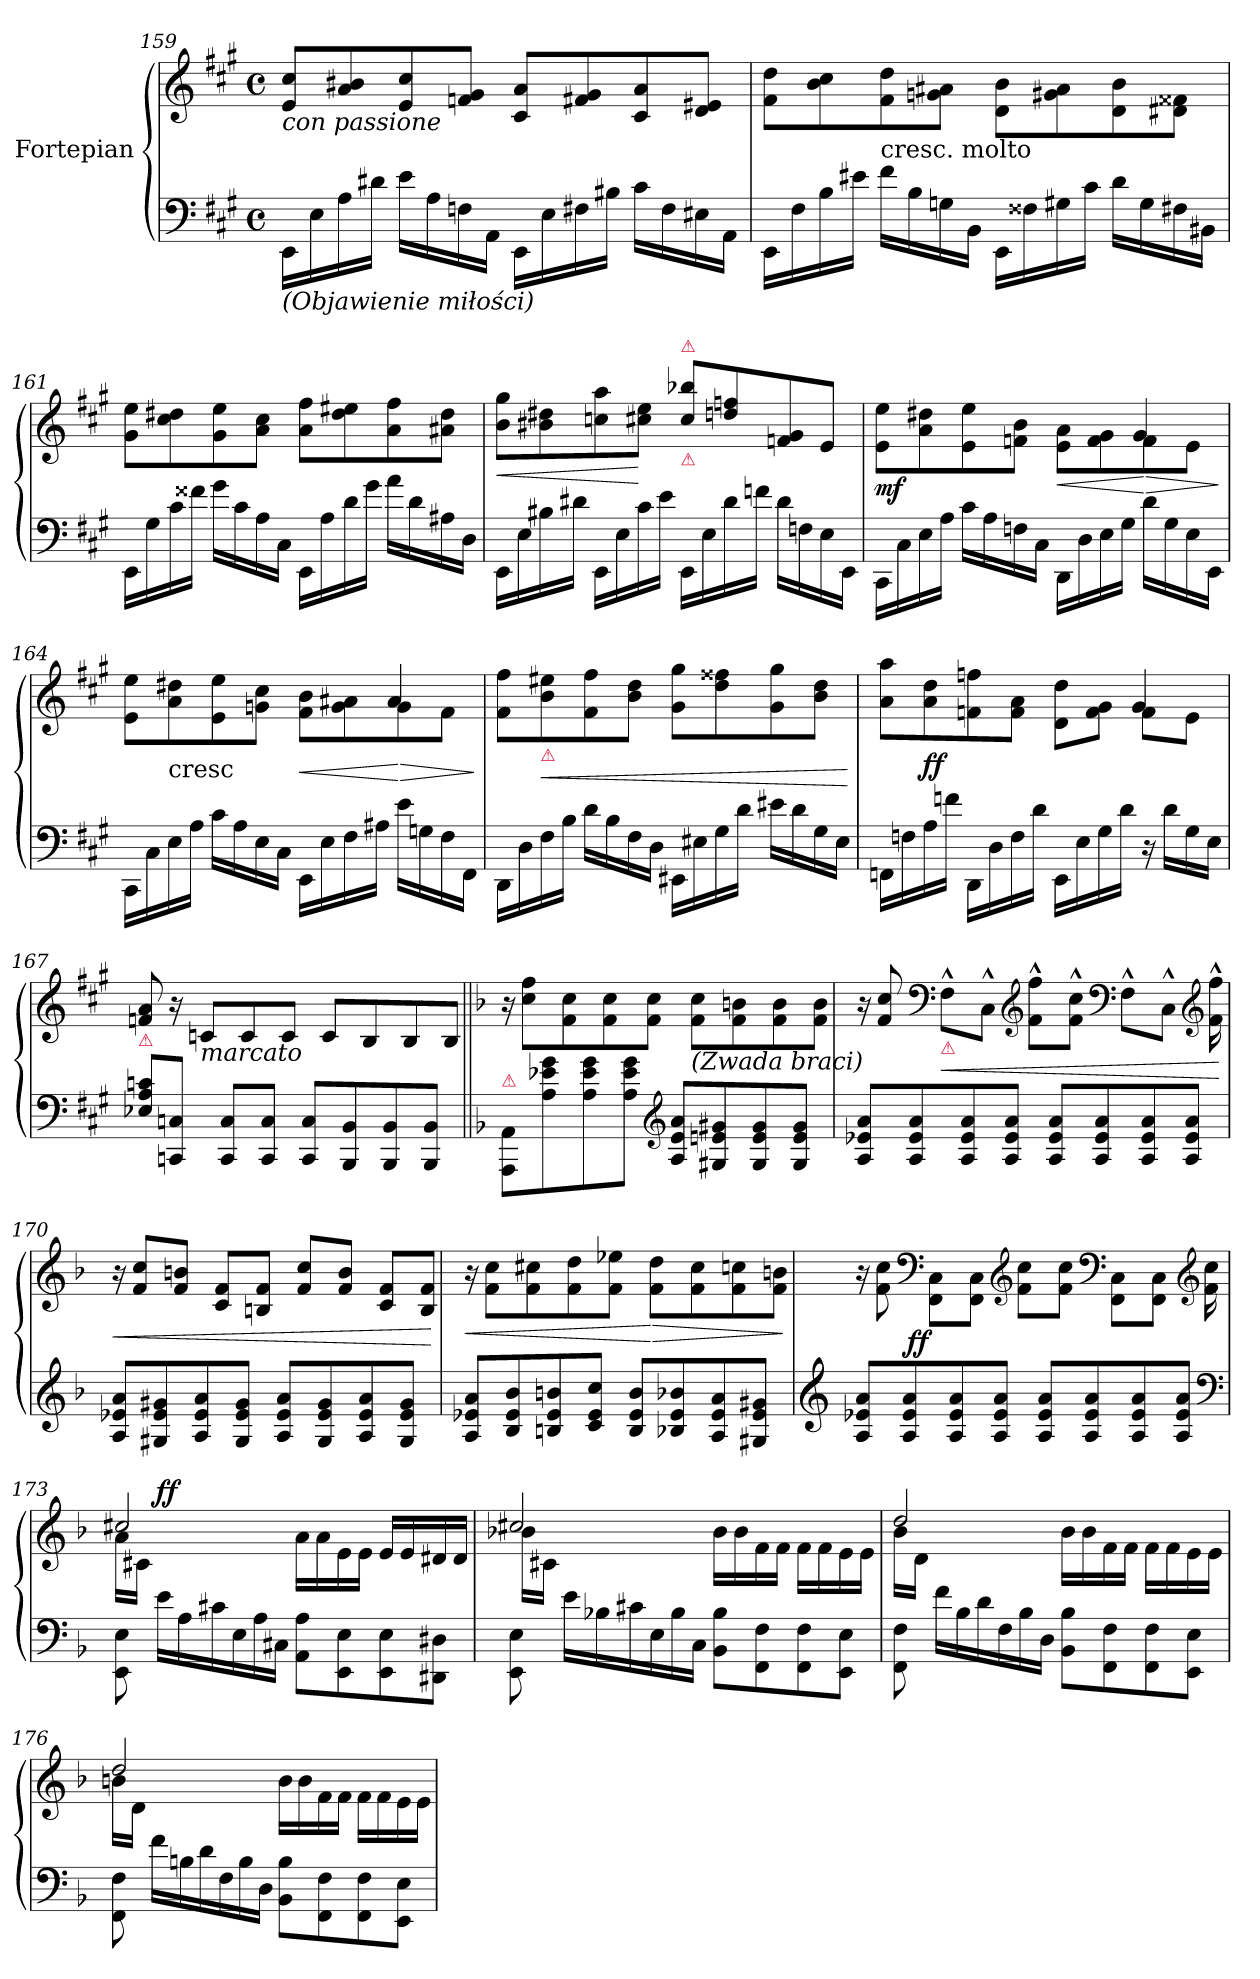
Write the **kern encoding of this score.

**kern	**kern	**dynam
*part1	*part1	*part1
*staff2	*staff1	*staff1/2
*I"Fortepian	*	*
*clefF4	*clefG2	*
*k[f#c#g#]	*k[f#c#g#]	*
*M4/4	*M4/4	*
*met(c)	*met(c)	*
=159	=159	=159
!	!LO:TX:b:i:t=con passione	!
!LO:TX:b:i:t=(Objawienie miłości)	!	!
16EE\LL	8e/ 8cc#/L	.
16E\	.	.
16A\	8a/ 8b#X/	.
16d#X\JJ	.	.
16e\LL	8e/ 8cc#/	.
16A\	.	.
16Fn\	8fn/ 8g#/J	.
16AA\JJ	.	.
16EE\LL	8c#/ 8a/L	.
16E\	.	.
16F#X\	8f#X/ 8g#/	.
16B#X\JJ	.	.
16c#\LL	8c#/ 8a/	.
16F#\	.	.
16E#X\	8d/ 8e#X/J	.
16AA\JJ	.	.
=160	=160	=160
16EE\LL	8f#\ 8dd\L	.
16F#\	.	.
16B\	8b\ 8cc#\	.
16e#X\JJ	.	.
!	!LO:TX:c:t=cresc. molto	!
16f#\LL	8f#\ 8dd\	.
16B\	.	.
16Gn\	8gn\ 8a#X\J	.
16BB\JJ	.	.
16EE\LL	8d\ 8b\L	.
16F##X\	.	.
16G#X\	8g#X\ 8a#\	.
16c#\JJ	.	.
16d\LL	8d\ 8b\	.
16G#\	.	.
16F#X\	8d#X\ 8f##X\J	.
16BB#X\JJ	.	.
=161	=161	=161
16EE\LL	8g#\ 8ee\L	.
16G#\	.	.
16c#\	8cc#\ 8dd#X\	.
16f##X\JJ	.	.
16g#\LL	8g#\ 8ee\	.
16c#\	.	.
16A\	8a\ 8cc#\J	.
16C#\JJ	.	.
16EE\LL	8a\ 8ff#\L	.
16A\	.	.
16d\	8dd#\ 8ee#X\	.
16g#\JJ	.	.
16a\LL	8a\ 8ff#\	.
16d\	.	.
16A#X\	8a#X\ 8dd#\J	.
16D\JJ	.	.
=162	=162	=162
16EE\LL	8b\ 8gg#\L	<
16E\	.	.
16B#X\	8b#X\ 8dd#X\	.
16d#X\JJ	.	.
16EE\LL	8ccn\ 8aa\	.
16E\	.	.
16c#\	8cc#X\ 8ee\J	[
16e\JJ	.	.
!	!LO:TX:a:color=crimson:t=⚠	!
!	!LO:TX:b:color=crimson:t=⚠	!
16EE\LL	8cc#\ 8bb-X\L	.
16E\	.	.
16d#\	8ddn\ 8ffn\	.
16fn\JJ	.	.
16d#\LL	8fn/ 8g#/	.
16Fn\	.	.
16E\	8e/J	.
16EE\JJ	.	.
=163	=163	=163
*	*^	*
16CC#\LL	8e\ 8ee\L	2ryy	mf
16C#\	.	.	.
16E\	8a\ 8dd#X\	.	.
16A\JJ	.	.	.
16c#\LL	8e\ 8ee\	.	.
16A\	.	.	.
16Fn\	8fn\ 8b\J	.	.
16C#\JJ	.	.	.
16DD\LL	8e\ 8a\L	8ryy	<
16D\	.	.	.
16E\	8f\ 8g#\	8ryy	.
16G#\JJ	.	.	.
16d\LL	8f\	4g#/	[ >
16G#\	.	.	.
16E\	8e\J	.	.
16EE\JJ	.	.	.
*	*v	*v	*
.	.	]
=164	=164	=164
*	*^	*
16CC#\LL	8e\ 8ee\L	2ryy	.
16C#\	.	.	.
!	!LO:TX:c:t=cresc	!	!
16E\	8a\ 8dd#X\	.	.
16A\JJ	.	.	.
16c#\LL	8e\ 8ee\	.	.
16A\	.	.	.
16E\	8gn\ 8cc#\J	.	.
16C#\JJ	.	.	.
16EE\LL	8f#\ 8b\L	4ryy	<
16E\	.	.	.
16F#\	8g\ 8a#X\	.	.
16A#X\JJ	.	.	.
16e\LL	8g\	4a#/	[ >
16Gn\	.	.	.
16F#\	8f#\J	.	.
16FF#\JJ	.	.	.
*	*v	*v	*
.	.	]
=165	=165	=165
16DD\LL	8f#\ 8ff#\L	.
16D\	.	.
!	!LO:TX:b:color=crimson:t=⚠	!
16F#\	8b\ 8ee#X\	<
16B\JJ	.	.
16d\LL	8f#\ 8ff#\	.
16B\	.	.
16F#\	8b\ 8dd\J	.
16D\JJ	.	.
16EE#X\LL	8g#\ 8gg#\L	.
16E#X\	.	.
16G#\	8dd\ 8ff##X\	.
16d\JJ	.	.
16e#X\LL	8g#\ 8gg#\	.
16d\	.	.
16G#\	8b\ 8dd\J	.
16E#\JJ	.	.
.	.	[
=166	=166	=166
*	*^	*
16FFn\LL	8a\ 8aa\L	2ryy	.
16Fn\	.	.	.
16A\	8a\ 8dd\	.	ff
16fn\JJ	.	.	.
16DD\LL	8fn\ 8ffn\	.	.
16D\	.	.	.
16F\	8f\ 8a\J	.	.
16d\JJ	.	.	.
16EE\LL	8d\ 8dd\L	4ryy	.
16E\	.	.	.
16G#\	8f\ 8g#\J	.	.
16d\JJ	.	.	.
16r	8f\L	4g#/	.
16d\LL	.	.	.
16G#\	8e\J	.	.
16E\JJ	.	.	.
*	*v	*v	*
=167	=167	=167
!LO:TX:a:color=crimson:t=⚠	!	!
8E-X\ 8A\ 8cn\L	8fn/ 8a/	.
8CCn/ 8Cn/J	16r	.
!	!LO:TX:b:i:t=marcato	!
.	8cn/L	.
8CC/ 8C/L	.	.
.	8c/	.
8CC/ 8C/J	.	.
.	8c/J	.
8CC/ 8C/L	.	.
.	8c/L	.
8BBB/ 8BB/	.	.
.	8B/	.
8BBB/ 8BB/	.	.
.	8B/	.
8BBB/ 8BB/J	.	.
!	!LO:N:vis=8	!
.	16B/J	.
=168||	=168||	=168||
*k[b-]	*k[b-]	*
!LO:TX:a:color=crimson:t=⚠	!	!
8AAA/ 8AA/L	16r	.
.	8cc\ 8ff\L	.
8A\ 8e-X\ 8g\	.	.
.	8f\ 8cc\	.
8A\ 8e-\ 8g\	.	.
.	8f\ 8cc\	.
8A\ 8e-\ 8g\J	.	.
.	8f\ 8cc\J	.
*clefG2	*	*
8A/ 8e-/ 8a/L	.	.
!	!LO:TX:b:i:t=(Zwada braci)	!
.	8f\ 8cc\L	.
8G#X/ 8en/ 8g#X/	.	.
.	8f\ 8bn\	.
8G#/ 8e/ 8g#/	.	.
.	8f\ 8b\	.
8G#/ 8e/ 8g#/J	.	.
!	!LO:N:vis=8	!
.	16f\ 16b\J	.
=169	=169	=169
8A/ 8e-X/ 8a/L	16r	.
.	8f/ 8cc/	.
8A/ 8e-/ 8a/	.	.
*	*clefF4	*
!	!LO:TX:b:color=crimson:t=⚠	!
.	8F^^\L	<
8A/ 8e-/ 8a/	.	.
.	8C^^\J	.
8A/ 8e-/ 8a/J	.	.
*	*clefG2	*
.	8f^^\ 8ff^^\L	.
8A/ 8e-/ 8a/L	.	.
.	8f^^\ 8cc^^\J	.
8A/ 8e-/ 8a/	.	.
*	*clefF4	*
.	8F^^\L	.
8A/ 8e-/ 8a/	.	.
.	8C^^\J	.
8A/ 8e-/ 8a/J	.	.
*	*clefG2	*
.	16f^^\ 16ff^^\	.
.	.	[
=170	=170	=170
8A/ 8e-X/ 8a/L	16r	<
.	8f/ 8cc/L	.
8G#X/ 8e-/ 8g#X/	.	.
.	8f/ 8bn/J	.
8A/ 8e-/ 8a/	.	.
.	8c/ 8f/L	.
8G#/ 8e-/ 8g#/J	.	.
.	8Bn/ 8f/J	.
8A/ 8e-/ 8a/L	.	.
.	8f/ 8cc/L	.
8G#/ 8e-/ 8g#/	.	.
.	8f/ 8b/J	.
8A/ 8e-/ 8a/	.	.
.	8c/ 8f/L	.
8G#/ 8e-/ 8g#/J	.	.
!	!LO:N:vis=8	!
.	16B/ 16f/J	.
.	.	[
=171	=171	=171
8A/ 8e-X/ 8a/L	16r	<
.	8f\ 8cc\L	.
8B-/ 8e-/ 8b-/	.	.
.	8f\ 8cc#X\	.
8Bn/ 8e-/ 8bn/	.	.
.	8f\ 8dd\	.
8c/ 8e-/ 8cc/J	.	.
.	8f\ 8ee-X\J	.
8B/ 8e-/ 8b/L	.	.
.	8f\ 8dd\L	[ >
8B-X/ 8e-/ 8b-X/	.	.
.	8f\ 8cc#\	.
8A/ 8e-/ 8a/	.	.
.	8f\ 8ccn\	.
8G#X/ 8e-/ 8g#X/J	.	.
!	!LO:N:vis=8	!
.	16f\ 16bn\J	.
.	.	]
=172	=172	=172
*clefG2	*	*
8A/ 8e-X/ 8a/L	16r	.
.	8f\ 8cc\	.
*	*clefF4	*
8A/ 8e-/ 8a/	.	.
!	!	!LO:DY:rj
.	8FF\ 8C\L	ff
8A/ 8e-/ 8a/	.	.
.	8FF\ 8C\J	.
*	*clefG2	*
8A/ 8e-/ 8a/J	.	.
.	8f\ 8cc\L	.
8A/ 8e-/ 8a/L	.	.
.	8f\ 8cc\J	.
*	*clefF4	*
8A/ 8e-/ 8a/	.	.
.	8FF\ 8C\L	.
8A/ 8e-/ 8a/	.	.
.	8FF\ 8C\J	.
*	*clefG2	*
8A/ 8e-/ 8a/J	.	.
.	16f\ 16cc\	.
*clefF4	*	*
=173	=173	=173
*	*^	*
8EE\ 8E\	2cc#X/	16a\LL	.
.	.	16c#X\JJ	.
!	!	!	!LO:DY:a
16e\LL	.	8ryy	ff
16A\	.	.	.
16c#X\	.	4ryy	.
16E\	.	.	.
16A\	.	.	.
16C#X\JJ	.	.	.
8AA\ 8A\L	16a\LL	2ryy	.
.	16a\	.	.
8EE\ 8E\	16e\	.	.
.	16e\JJ	.	.
8EE\ 8E\	16e/LL	.	.
.	16e/	.	.
8DD#X\ 8D#X\J	16d#X/	.	.
.	16d#/JJ	.	.
=174	=174	=174	=174
8EE\ 8E\	2cc#X/	16b-X\LL	.
.	.	16c#X\JJ	.
16e\LL	.	8ryy	.
16B-X\	.	.	.
16c#X\	.	4ryy	.
16E\	.	.	.
16B-\	.	.	.
16C\JJ	.	.	.
8BB-\ 8B-\L	16b-\LL	2ryy	.
.	16b-\	.	.
8FF\ 8F\	16f\	.	.
.	16f\JJ	.	.
8FF\ 8F\	16f\LL	.	.
.	16f\	.	.
8EE\ 8E\J	16e\	.	.
.	16e\JJ	.	.
=175	=175	=175	=175
8FF\ 8F\	2dd/	16b-\LL	.
.	.	16d\JJ	.
16f\LL	.	8ryy	.
16B-\	.	.	.
16d\	.	4ryy	.
16F\	.	.	.
16B-\	.	.	.
16D\JJ	.	.	.
8BB-\ 8B-\L	16b-\LL	2ryy	.
.	16b-\	.	.
8FF\ 8F\	16f\	.	.
.	16f\JJ	.	.
8FF\ 8F\	16f\LL	.	.
.	16f\	.	.
8EE\ 8E\J	16e\	.	.
.	16e\JJ	.	.
=176	=176	=176	=176
8FF\ 8F\	2dd/	16bn\LL	.
.	.	16d\JJ	.
16f\LL	.	8ryy	.
16Bn\	.	.	.
16d\	.	4ryy	.
16F\	.	.	.
16B\	.	.	.
16D\JJ	.	.	.
8BB-\ 8B\L	16b\LL	2ryy	.
.	16b\	.	.
8FF\ 8F\	16f\	.	.
.	16f\JJ	.	.
8FF\ 8F\	16f\LL	.	.
.	16f\	.	.
8EE\ 8E\J	16e\	.	.
.	16e\JJ	.	.
*	*v	*v	*
=	=	=
*-	*-	*-
